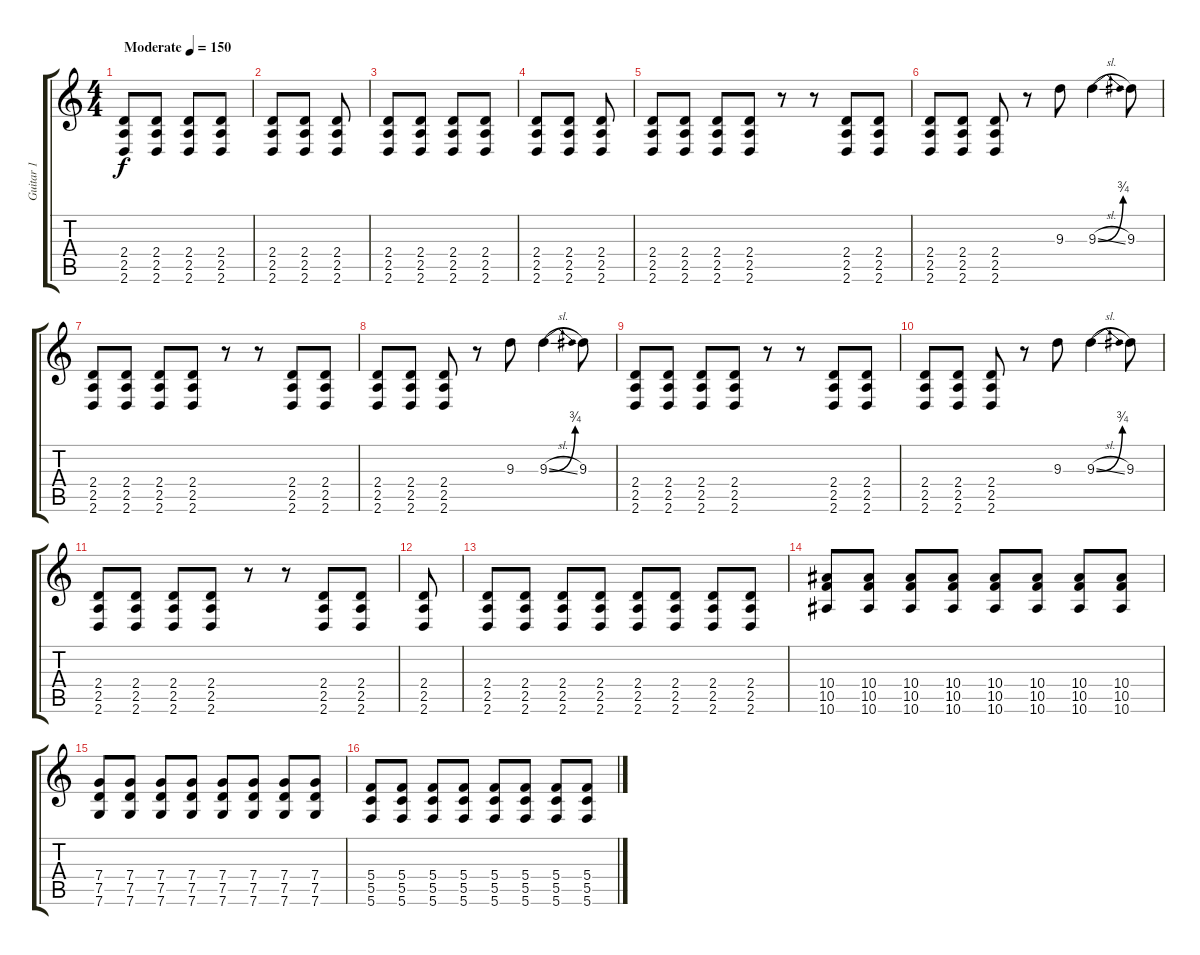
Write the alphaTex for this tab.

\track ("Guitar 1" "Guitar 1") {instrument overdrivenguitar}
\staff {score tabs}
\tuning (D4 A3 F3 C3 G2 C2) {hide}
\ts (4 4)
\tempo (150 "Moderate")
\clef g2
\ks c
(2.4 2.5 2.6).8{dy f instrument overdrivenguitar} (2.4 2.5 2.6).8 (2.4 2.5 2.6).8 (2.4 2.5 2.6).8 |
(2.4 2.5 2.6).8 (2.4 2.5 2.6).8 (2.4 2.5 2.6).8 |
(2.4 2.5 2.6).8 (2.4 2.5 2.6).8 (2.4 2.5 2.6).8 (2.4 2.5 2.6).8 |
(2.4 2.5 2.6).8 (2.4 2.5 2.6).8 (2.4 2.5 2.6).8 |
(2.4 2.5 2.6).8 (2.4 2.5 2.6).8 (2.4 2.5 2.6).8 (2.4 2.5 2.6).8 r.8 r.8 (2.4 2.5 2.6).8 (2.4 2.5 2.6).8 |
(2.4 2.5 2.6).8 (2.4 2.5 2.6).8 (2.4 2.5 2.6).8 r.8 9.3.8 9.3{be (bend 0 0 60 3) sl}.4 9.3.8 |
(2.4 2.5 2.6).8 (2.4 2.5 2.6).8 (2.4 2.5 2.6).8 (2.4 2.5 2.6).8 r.8 r.8 (2.4 2.5 2.6).8 (2.4 2.5 2.6).8 |
(2.4 2.5 2.6).8 (2.4 2.5 2.6).8 (2.4 2.5 2.6).8 r.8 9.3.8 9.3{be (bend 0 0 60 3) sl}.4 9.3.8 |
(2.4 2.5 2.6).8 (2.4 2.5 2.6).8 (2.4 2.5 2.6).8 (2.4 2.5 2.6).8 r.8 r.8 (2.4 2.5 2.6).8 (2.4 2.5 2.6).8 |
(2.4 2.5 2.6).8 (2.4 2.5 2.6).8 (2.4 2.5 2.6).8 r.8 9.3.8 9.3{be (bend 0 0 60 3) sl}.4 9.3.8 |
(2.4 2.5 2.6).8 (2.4 2.5 2.6).8 (2.4 2.5 2.6).8 (2.4 2.5 2.6).8 r.8 r.8 (2.4 2.5 2.6).8 (2.4 2.5 2.6).8 |
(2.4 2.5 2.6).8 |
(2.4 2.5 2.6).8 (2.4 2.5 2.6).8 (2.4 2.5 2.6).8 (2.4 2.5 2.6).8 (2.4 2.5 2.6).8 (2.4 2.5 2.6).8 (2.4 2.5 2.6).8 (2.4 2.5 2.6).8 |
(10.4 10.5 10.6).8 (10.4 10.5 10.6).8 (10.4 10.5 10.6).8 (10.4 10.5 10.6).8 (10.4 10.5 10.6).8 (10.4 10.5 10.6).8 (10.4 10.5 10.6).8 (10.4 10.5 10.6).8 |
(7.4 7.5 7.6).8 (7.4 7.5 7.6).8 (7.4 7.5 7.6).8 (7.4 7.5 7.6).8 (7.4 7.5 7.6).8 (7.4 7.5 7.6).8 (7.4 7.5 7.6).8 (7.4 7.5 7.6).8 |
(5.4 5.5 5.6).8 (5.4 5.5 5.6).8 (5.4 5.5 5.6).8 (5.4 5.5 5.6).8 (5.4 5.5 5.6).8 (5.4 5.5 5.6).8 (5.4 5.5 5.6).8 (5.4 5.5 5.6).8
